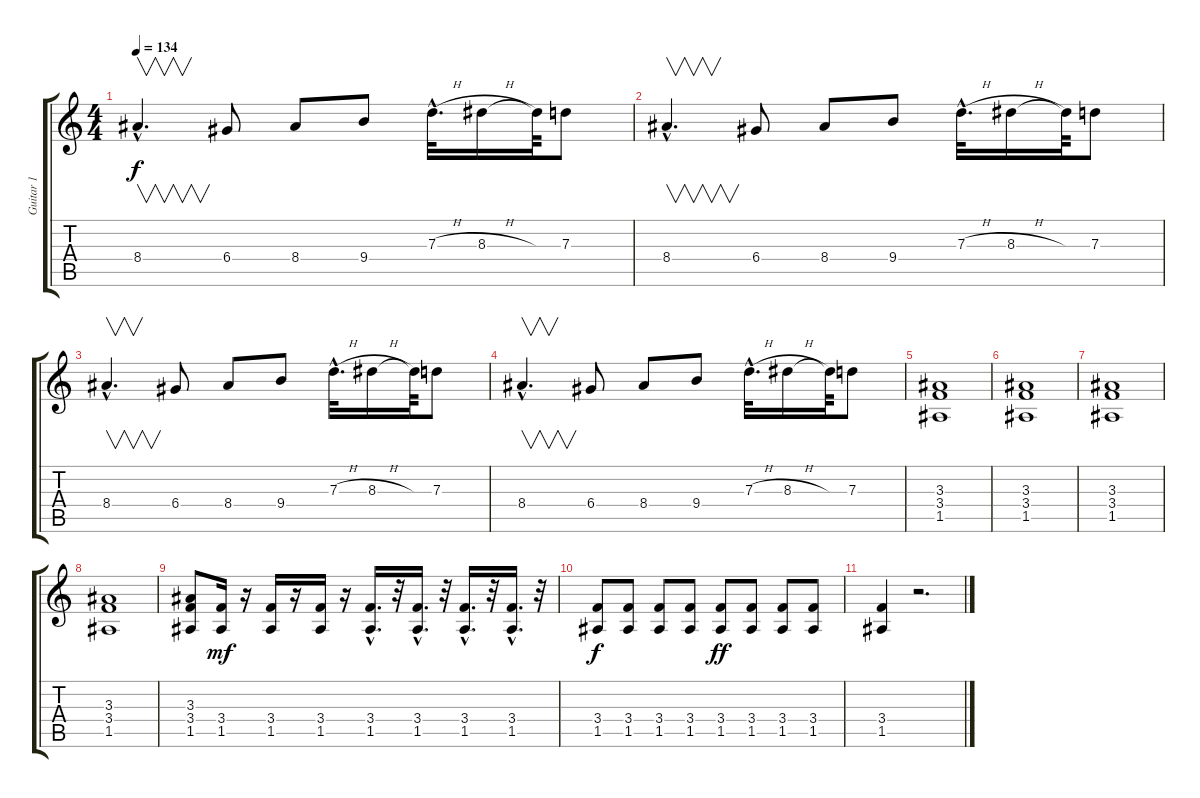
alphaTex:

\track ("Guitar 1" "Guitar 1") {instrument distortionguitar}
\staff {score tabs}
\tuning (E4 B3 G3 D3 A2 E2) {hide}
\ts (4 4)
\tempo 134
\clef g2
\ks c
8.4{hac}.4{v d dy f} 6.4.8 8.4.8 9.4.8 7.3{h hac}.32{d} 8.3{h}.16 8.3{t}.64 7.3.8 |
8.4{hac}.4{v d} 6.4.8 8.4.8 9.4.8 7.3{h hac}.32{d} 8.3{h}.16 8.3{t}.64 7.3.8 |
8.4{hac}.4{v d} 6.4.8 8.4.8 9.4.8 7.3{h hac}.32{d} 8.3{h}.16 8.3{t}.64 7.3.8 |
8.4{hac}.4{v d} 6.4.8 8.4.8 9.4.8 7.3{h hac}.32{d} 8.3{h}.16 8.3{t}.64 7.3.8 |
(3.3 3.4 1.5).1 |
(3.3 3.4 1.5).1 |
(3.3 3.4 1.5).1 |
(3.3 3.4 1.5).1 |
(3.3 3.4 1.5).8 (3.4 1.5).16{dy mf} r.16 (3.4 1.5).16 r.16 (3.4 1.5).16 r.16 (3.4{hac} 1.5{hac}).16{d} r.32 (3.4{hac} 1.5{hac}).16{d} r.32 (3.4{hac} 1.5{hac}).16{d} r.32 (3.4{hac} 1.5{hac}).16{d} r.32 |
(3.4 1.5).8{dy f} (3.4 1.5).8 (3.4 1.5).8 (3.4 1.5).8 (3.4 1.5).8{dy ff} (3.4 1.5).8 (3.4 1.5).8 (3.4 1.5).8 |
(3.4 1.5).4 r.2{d}
